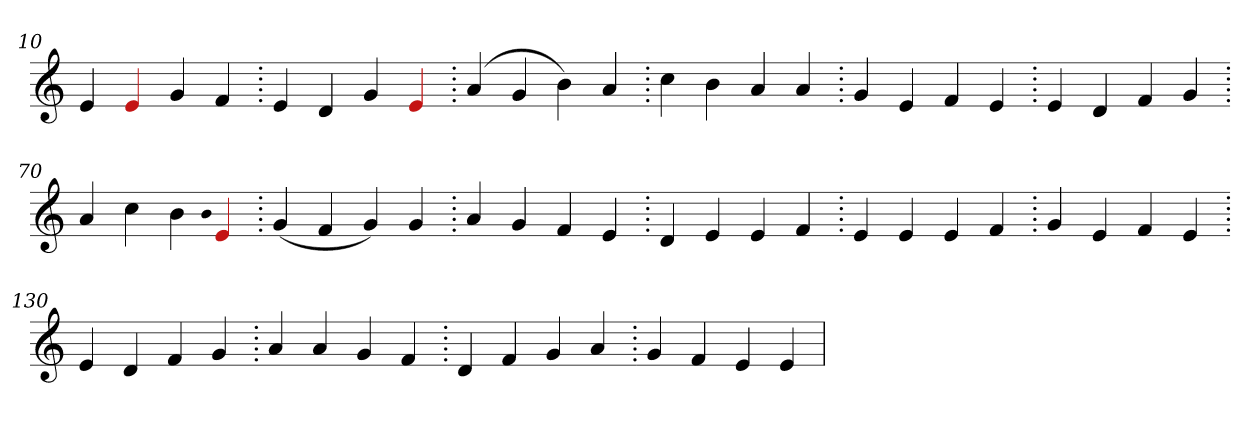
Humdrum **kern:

**kern
*part1
*staff1
*clefG2
=10.
4e
4Re
4g
4f
=20.
4e
4d
4g
4Re
=30.
(>4a
4g
4b)
4a
=40.
4cc
4b
4a
4a
=50.
4g
4e
4f
4e
=60.
4e
4d
4f
4g
=70.
4a
4cc
4b
qqb
4Re
=80.
(>4g
4f
4g)
4g
=90.
4a
4g
4f
4e
=100.
4d
4e
4e
4f
=110.
4e
4e
4e
4f
=120.
4g
4e
4f
4e
=130.
4e
4d
4f
4g
=140.
4a
4a
4g
4f
=150.
4d
4f
4g
4a
=160.
4g
4f
4e
4e
=
*-
